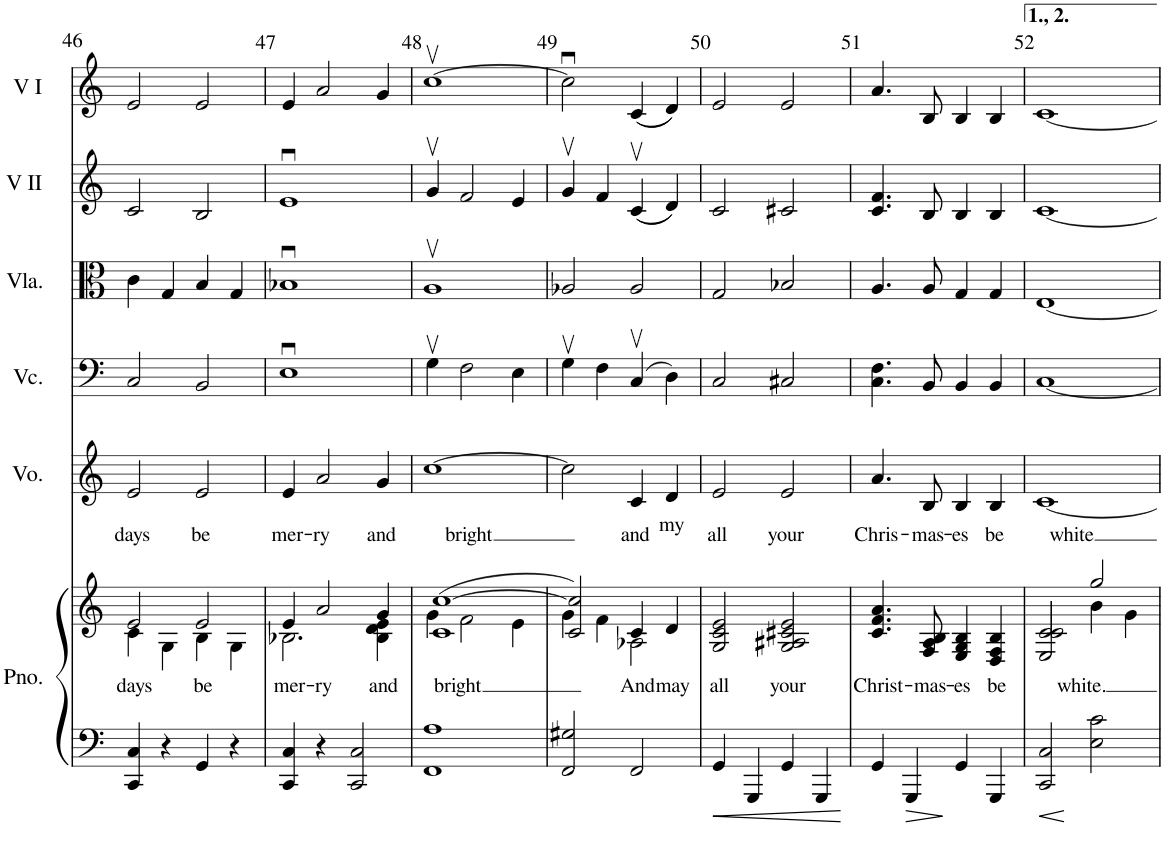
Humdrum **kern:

**kern	**kern	**text	**kern	**text	**kern	**kern	**kern	**kern
*part6	*part6	*part6	*part5	*part5	*part4	*part3	*part2	*part1
*staff7	*staff6	*staff6	*staff5	*staff5	*staff4	*staff3	*staff2	*staff1
*I"Piano	*	*	*I"Voice	*	*I"Violoncello	*I"Viola	*I"Violin II	*I"Violin I
*I'Pno.	*	*	*I'Vo.	*	*I'Vc.	*I'Vla.	*I'V II	*I'V I
!!LO:PB:g=z
*clefF4	*clefG2	*	*clefG2	*	*clefF4	*clefC3	*clefG2	*clefG2
*k[]	*k[]	*	*k[]	*	*k[]	*k[]	*k[]	*k[]
*M4/4	*M4/4	*	*M4/4	*	*M4/4	*M4/4	*M4/4	*M4/4
=46	=46	=46	=46	=46	=46	=46	=46	=46
!	!	!LO:LY:b	!	!LO:LY:b	!	!	!	!
*	*^	*	*	*	*	*	*	*
4CC/ 4C/	2e/	4c\	days	2e/	days	2C/	4c\	2c/	2e/
4r	.	4G\	.	.	.	.	4G/	.	.
!	!	!	!LO:LY:b	!	!LO:LY:b	!	!	!	!
4GG/	2e/	4B\	be	2e/	be	2BB/	4B/	2B/	2e/
4r	.	4G\	.	.	.	.	4G/	.	.
=47	=47	=47	=47	=47	=47	=47	=47	=47	=47
!	!	!	!LO:LY:b	!	!LO:LY:b	!	!	!	!
4CC/ 4C/	4e/	2.B-X\	mer-	4e/	mer-	1Eu	1B-Xu	1eu	4e/
!	!	!	!LO:LY:b	!	!LO:LY:b	!	!	!	!
4r	2a/	.	-ry	2a/	-ry	.	.	.	2a/
2CC/ 2C/	.	.	.	.	.	.	.	.	.
!	!	!	!LO:LY:b	!	!LO:LY:b	!	!	!	!
.	4g/	4B-\ 4d\ 4e\	and	4g/	and	.	.	.	4g/
=48	=48	=48	=48	=48	=48	=48	=48	=48	=48
!	!	!	!LO:LY:b	!	!LO:LY:b	!	!	!	!
1FF 1A	(1c [1cc	4g\	bright	[1cc	bright	4Gv\	1Av	4gv/	[1ccv
.	.	2f\	.	.	.	2F\	.	2f/	.
.	.	4e\	.	.	.	4E\	.	4e/	.
=49	=49	=49	=49	=49	=49	=49	=49	=49	=49
2FF/ 2G#X/	2c/ 2cc/])	4g\	.	2cc\]	.	4Gv\	2A-X/	4gv/	2ccu\]
.	.	4f\	.	.	.	4F\	.	4f/	.
!	!	!	!LO:LY:b	!	!LO:LY:b	!	!	!	!
2FF/	4c/	2A-X\	And	4c/	and	(4Cv/	2A-/	((4cv/	((4c/
!	!	!	!LO:LY:b	!	!LO:LY:b	!	!	!	!
.	4d/	.	may	4d/	my	4D\)	.	4d/))	4d/))
*	*v	*v	*	*	*	*	*	*	*
=50	=50	=50	=50	=50	=50	=50	=50	=50
!	!	!LO:LY:b	!	!LO:LY:b	!	!	!	!
4GG/	2G/ 2c/ 2e/	all	2e/	all	2C/	2G/	2c/	2e/
4GGG/	.	.	.	.	.	.	.	.
!	!	!LO:LY:b	!	!LO:LY:b	!	!	!	!
4GG/	2G/ 2A#X/ 2c#X/ 2e/	your	2e/	your	2C#X/	2B-X/	2c#X/	2e/
4GGG/	.	.	.	.	.	.	.	.
=51	=51	=51	=51	=51	=51	=51	=51	=51
!	!	!LO:LY:b	!	!LO:LY:b	!	!	!	!
4GG/	4.c/ 4.f/ 4.a/	Christ-	4.a/	Chris-	4.C\ 4.F\	4.A/	4.c/ 4.f/	4.a/
4GGG/	.	.	.	.	.	.	.	.
!	!	!LO:LY:b	!	!LO:LY:b	!	!	!	!
.	8F/ 8A/ 8B/	-mas-	8B/	-mas-	8BB/	8A/	8B/	8B/
!	!	!LO:LY:b	!	!LO:LY:b	!	!	!	!
4GG/	4E/ 4G/ 4B/	-es	4B/	-es	4BB/	4G/	4B/	4B/
!	!	!LO:LY:b	!	!LO:LY:b	!	!	!	!
4GGG/	4D/ 4F/ 4B/	be	4B/	be	4BB/	4G/	4B/	4B/
=52	=52	=52	=52	=52	=52	=52	=52	=52
!	!	!LO:LY:b	!	!LO:LY:b	!	!	!	!
*	*^	*	*	*	*	*	*	*
2CC/ 2C/	2E/ 2c/	2c/	white.	[1c	white	[1C	[1E	[1c	[1c
2E\ 2c\	2gg/	4b\	.	.	.	.	.	.	.
.	.	4g\	.	.	.	.	.	.	.
*	*v	*v	*	*	*	*	*	*	*
=	=	=	=	=	=	=	=	=
*-	*-	*-	*-	*-	*-	*-	*-	*-
